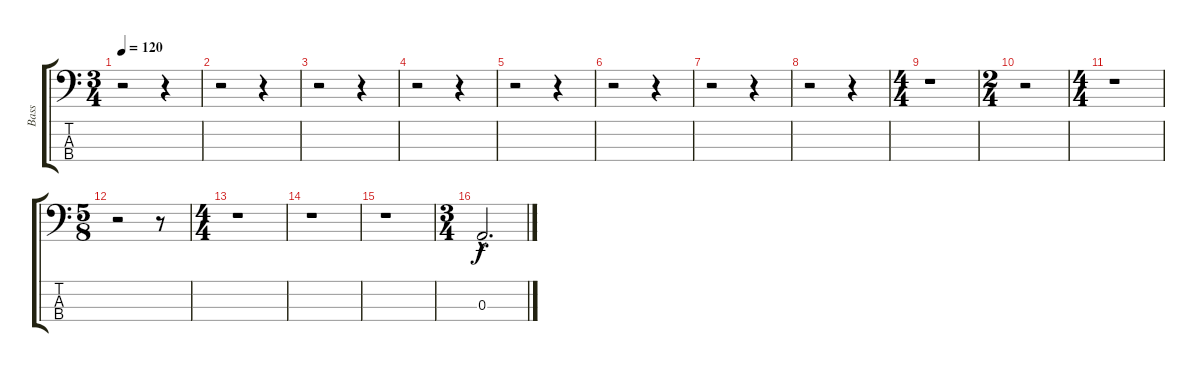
\track ("Bass" "Bass") {instrument electricbassfinger}
\staff {score tabs}
\tuning (G2 D2 A1 E1) {hide}
\ts (3 4)
\tempo 120
\clef f4
\ks c
r.2{dy f instrument electricbassfinger} r.4 |
r.2 r.4 |
r.2 r.4 |
r.2 r.4 |
r.2 r.4 |
r.2 r.4 |
r.2 r.4 |
r.2 r.4 |
\ts (4 4)
r.1 |
\ts (2 4)
r.2 |
\ts (4 4)
r.1 |
\ts (5 8)
r.2 r.8 |
\ts (4 4)
r.1 |
r.1 |
r.1 |
\ts (3 4)
0.3{hac}.2{d}
